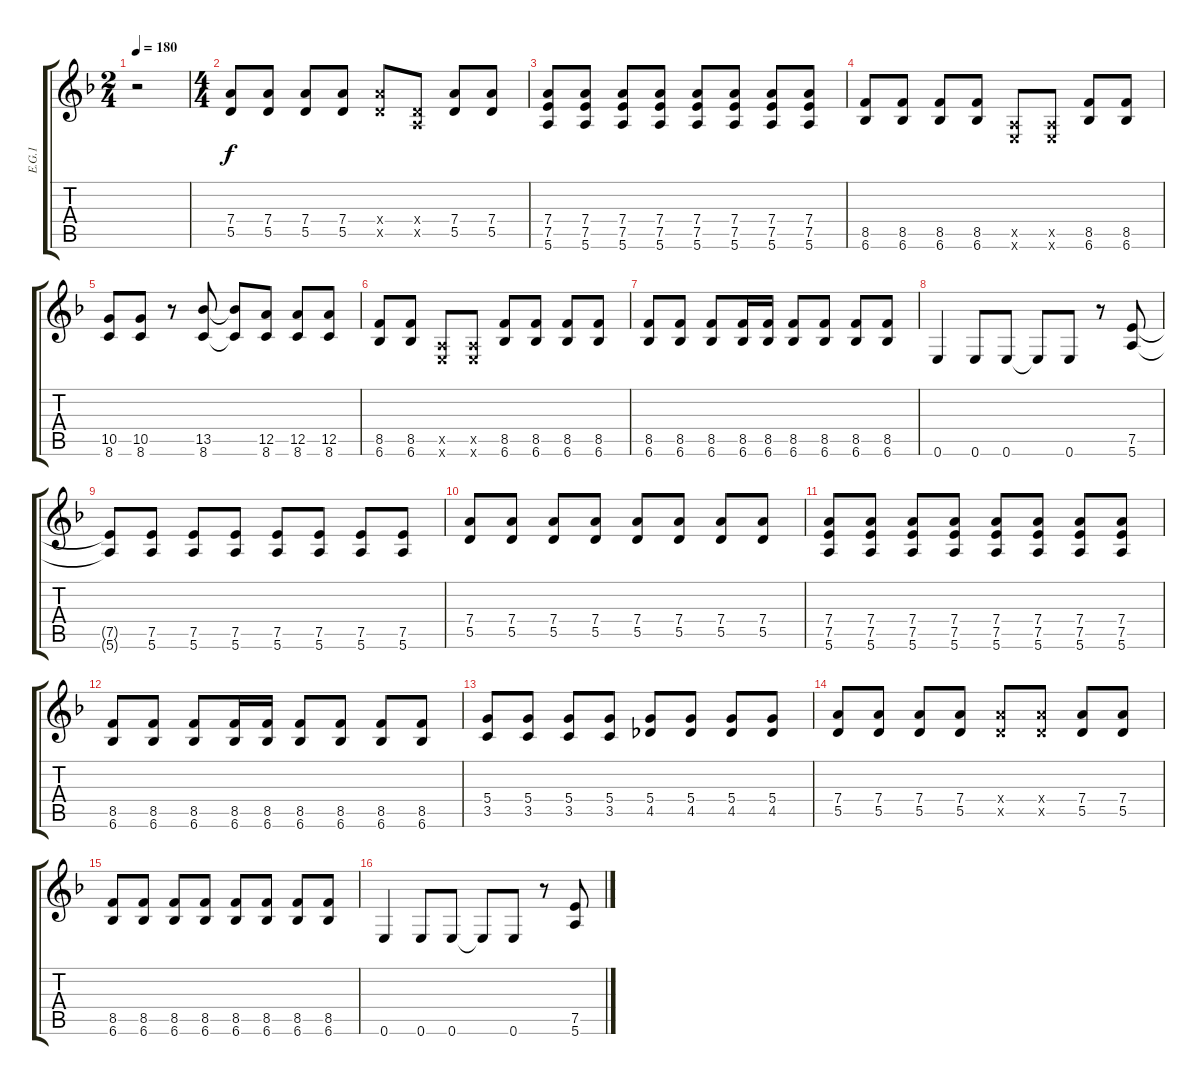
\track ("E.G.1" "E.G.1") {instrument distortionguitar}
\staff {score tabs}
\tuning (E4 B3 G3 D3 A2 E2) {hide}
\ts (2 4)
\tempo 180
\clef g2
\ks f
r.2{dy f} |
\ts (4 4)
(7.4 5.5).8 (7.4 5.5).8 (7.4 5.5).8 (7.4 5.5).8 (7.4{x} 5.5{x}).8 (0.4{x} 0.5{x}).8 (7.4 5.5).8 (7.4 5.5).8 |
(7.4 7.5 5.6).8 (7.4 7.5 5.6).8 (7.4 7.5 5.6).8 (7.4 7.5 5.6).8 (7.4 7.5 5.6).8 (7.4 7.5 5.6).8 (7.4 7.5 5.6).8 (7.4 7.5 5.6).8 |
(8.5 6.6).8 (8.5 6.6).8 (8.5 6.6).8 (8.5 6.6).8 (0.5{x} 0.6{x}).8 (0.5{x} 0.6{x}).8 (8.5 6.6).8 (8.5 6.6).8 |
(10.5 8.6).8 (10.5 8.6).8 r.8 (13.5 8.6).8 (13.5{t} 8.6{t}).8 (12.5 8.6).8 (12.5 8.6).8 (12.5 8.6).8 |
(8.5 6.6).8 (8.5 6.6).8 (0.5{x} 0.6{x}).8 (0.5{x} 0.6{x}).8 (8.5 6.6).8 (8.5 6.6).8 (8.5 6.6).8 (8.5 6.6).8 |
(8.5 6.6).8 (8.5 6.6).8 (8.5 6.6).8 (8.5 6.6).16 (8.5 6.6).16 (8.5 6.6).8 (8.5 6.6).8 (8.5 6.6).8 (8.5 6.6).8 |
0.6.4 0.6.8 0.6.8 0.6{t}.8 0.6.8 r.8 (7.5 5.6).8 |
(7.5{t} 5.6{t}).8 (7.5 5.6).8 (7.5 5.6).8 (7.5 5.6).8 (7.5 5.6).8 (7.5 5.6).8 (7.5 5.6).8 (7.5 5.6).8 |
(7.4 5.5).8 (7.4 5.5).8 (7.4 5.5).8 (7.4 5.5).8 (7.4 5.5).8 (7.4 5.5).8 (7.4 5.5).8 (7.4 5.5).8 |
(7.4 7.5 5.6).8 (7.4 7.5 5.6).8 (7.4 7.5 5.6).8 (7.4 7.5 5.6).8 (7.4 7.5 5.6).8 (7.4 7.5 5.6).8 (7.4 7.5 5.6).8 (7.4 7.5 5.6).8 |
(8.5 6.6).8 (8.5 6.6).8 (8.5 6.6).8 (8.5 6.6).16 (8.5 6.6).16 (8.5 6.6).8 (8.5 6.6).8 (8.5 6.6).8 (8.5 6.6).8 |
(5.4 3.5).8 (5.4 3.5).8 (5.4 3.5).8 (5.4 3.5).8 (5.4 4.5).8 (5.4 4.5).8 (5.4 4.5).8 (5.4 4.5).8 |
(7.4 5.5).8 (7.4 5.5).8 (7.4 5.5).8 (7.4 5.5).8 (7.4{x} 5.5{x}).8 (7.4{x} 5.5{x}).8 (7.4 5.5).8 (7.4 5.5).8 |
(8.5 6.6).8 (8.5 6.6).8 (8.5 6.6).8 (8.5 6.6).8 (8.5 6.6).8 (8.5 6.6).8 (8.5 6.6).8 (8.5 6.6).8 |
0.6.4 0.6.8 0.6.8 0.6{t}.8 0.6.8 r.8 (7.5 5.6).8
